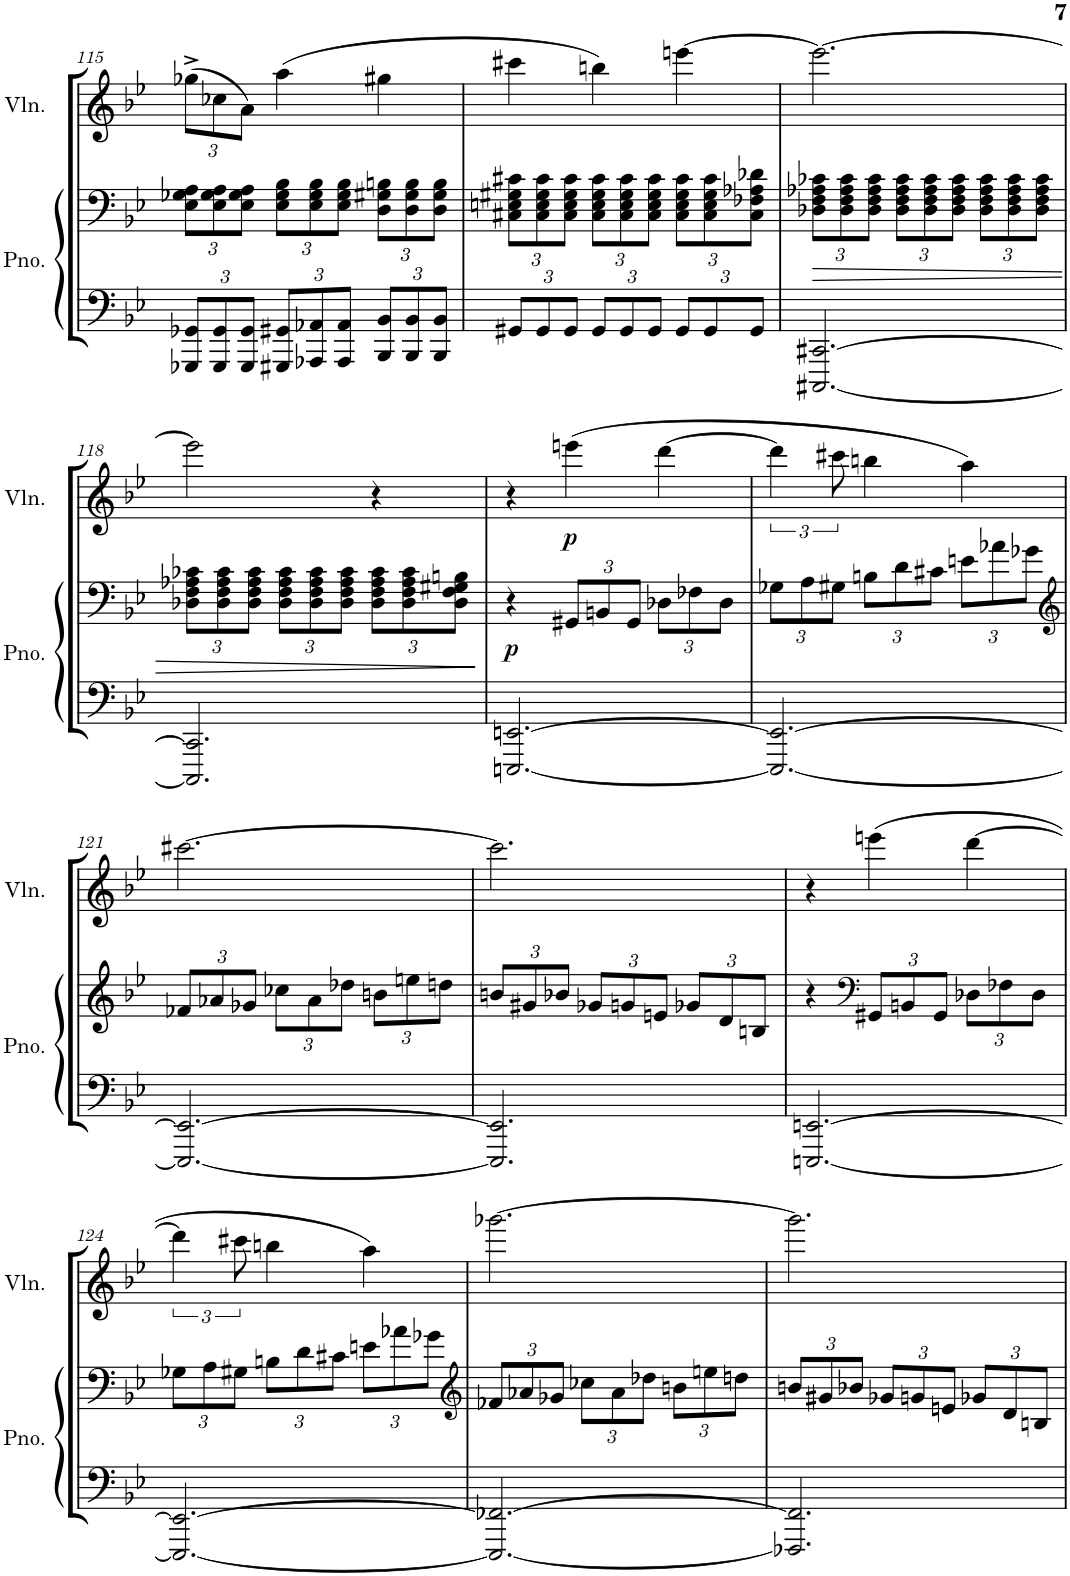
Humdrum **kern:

**kern	**kern	**dynam	**kern	**dynam
*part2	*part2	*part2	*part1	*part1
*staff3	*staff2	*staff2/3	*staff1	*staff1
*I"Piano	*	*	*I"Violin	*
*I'Pno.	*	*	*I'Vln.	*
!!LO:PB:g=z
*clefF4	*clefF4	*	*clefG2	*
*k[b-e-]	*k[b-e-]	*	*k[b-e-]	*
*M3/4	*M3/4	*	*M3/4	*
*Xbrackettup	*Xbrackettup	*	*Xbrackettup	*
=115	=115	=115	=115	=115
12GGG-X/ 12GG-X/L	12E-\ 12G-X\ 12A\L	.	(12gg-X^\L	.
12GGG-/ 12GG-/	12E-\ 12G-\ 12A\	.	12cc-X\	.
12GGG-/ 12GG-/J	12E-\ 12G-\ 12A\J	.	12a\J)	.
12GGG#X/ 12GG#X/L	12E-\ 12G-\ 12B-\L	.	(4aa\	.
12AAA-X/ 12AA-X/	12E-\ 12G-\ 12B-\	.	.	.
12AAA-/ 12AA-/J	12E-\ 12G-\ 12B-\J	.	.	.
12BBB-/ 12BB-/L	12D\ 12G#X\ 12Bn\L	.	4gg#X\	.
12BBB-/ 12BB-/	12D\ 12G#\ 12B\	.	.	.
12BBB-/ 12BB-/J	12D\ 12G#\ 12B\J	.	.	.
=116	=116	=116	=116	=116
12GG#X/L	12C#X\ 12En\ 12G#X\ 12c#X\L	.	4ccc#X\	.
12GG#/	12C#\ 12E\ 12G#\ 12c#\	.	.	.
12GG#/J	12C#\ 12E\ 12G#\ 12c#\J	.	.	.
12GG#/L	12C#\ 12E\ 12G#\ 12c#\L	.	4bbn\)	.
12GG#/	12C#\ 12E\ 12G#\ 12c#\	.	.	.
12GG#/J	12C#\ 12E\ 12G#\ 12c#\J	.	.	.
12GG#/L	12C#\ 12E\ 12G#\ 12c#\L	.	[4eeen\	.
12GG#/	12C#\ 12E\ 12G#\ 12c#\	.	.	.
12GG#/J	12C#\ 12F-X\ 12A-X\ 12d-X\J	.	.	.
=117	=117	=117	=117	=117
!	!	!LO:HP:b	!	!
[2.CCC#X/ [2.CC#X/	12D-X\ 12F\ 12A-X\ 12c-X\L	>	2.eee\_	.
.	12D-\ 12F\ 12A-\ 12c-\	.	.	.
.	12D-\ 12F\ 12A-\ 12c-\J	.	.	.
.	12D-\ 12F\ 12A-\ 12c-\L	.	.	.
.	12D-\ 12F\ 12A-\ 12c-\	.	.	.
.	12D-\ 12F\ 12A-\ 12c-\J	.	.	.
.	12D-\ 12F\ 12A-\ 12c-\L	.	.	.
.	12D-\ 12F\ 12A-\ 12c-\	.	.	.
.	12D-\ 12F\ 12A-\ 12c-\J	.	.	.
!!LO:LB:g=z
=118	=118	=118	=118	=118
2.CCC#/] 2.CC#/]	12D-X\ 12F\ 12A-X\ 12c-X\L	.	2eee\]	.
.	12D-\ 12F\ 12A-\ 12c-\	.	.	.
.	12D-\ 12F\ 12A-\ 12c-\J	.	.	.
.	12D-\ 12F\ 12A-\ 12c-\L	.	.	.
.	12D-\ 12F\ 12A-\ 12c-\	.	.	.
.	12D-\ 12F\ 12A-\ 12c-\J	.	.	.
.	12D-\ 12F\ 12A-\ 12c-\L	.	4r	.
.	12D-\ 12F\ 12A-\ 12c-\	.	.	.
.	12D-\ 12F\ 12G#X\ 12Bn\J	.	.	.
.	.	]	.	.
=119	=119	=119	=119	=119
!	!	!LO:DY:a=2	!	!
[2.EEEn/ [2.EEn/	4r	p	4r	.
!	!	!	!	!LO:DY:b
.	12GG#X/L	.	(4eeen\	p
.	12BBn/	.	.	.
.	12GG#/J	.	.	.
.	12D-X\L	.	[4ddd\	.
.	12F-X\	.	.	.
.	12D-\J	.	.	.
=120	=120	=120	=120	=120
*	*	*	*brackettup	*
2.EEE/_ 2.EE/_	12G-X\L	.	6ddd\]	.
.	12A\	.	.	.
.	12G#X\J	.	12ccc#X\	.
.	12Bn\L	.	4bbn\	.
.	12d\	.	.	.
.	12c#X\J	.	.	.
.	12en\L	.	4aa\)	.
.	12a-X\	.	.	.
.	12g-X\J	.	.	.
!!LO:LB:g=z
=121	=121	=121	=121	=121
*	*clefG2	*	*	*
2.EEE/_ 2.EE/_	12f-X/L	.	[2.ccc#X\	.
.	12a-X/	.	.	.
.	12g-X/J	.	.	.
.	12cc-X\L	.	.	.
.	12a-\	.	.	.
.	12dd-X\J	.	.	.
.	12bn\L	.	.	.
.	12een\	.	.	.
.	12ddn\J	.	.	.
=122	=122	=122	=122	=122
2.EEE/] 2.EE/]	12bn/L	.	2.ccc#\]	.
.	12g#X/	.	.	.
.	12b-X/J	.	.	.
.	12g-X/L	.	.	.
.	12gn/	.	.	.
.	12en/J	.	.	.
.	12g-X/L	.	.	.
.	12d/	.	.	.
.	12Bn/J	.	.	.
=123	=123	=123	=123	=123
[2.EEEn/ [2.EEn/	4r	.	4r	.
*	*clefF4	*	*	*
.	12GG#X/L	.	(4eeen\	.
.	12BBn/	.	.	.
.	12GG#/J	.	.	.
.	12D-X\L	.	[4ddd\	.
.	12F-X\	.	.	.
.	12D-\J	.	.	.
!!LO:LB:g=z
=124	=124	=124	=124	=124
2.EEE/_ 2.EE/_	12G-X\L	.	6ddd\]	.
.	12A\	.	.	.
.	12G#X\J	.	12ccc#X\	.
.	12Bn\L	.	4bbn\	.
.	12d\	.	.	.
.	12c#X\J	.	.	.
.	12en\L	.	4aa\)	.
.	12a-X\	.	.	.
.	12g-X\J	.	.	.
=125	=125	=125	=125	=125
*	*clefG2	*	*	*
2.EEE/_ 2.FF-X/_	12f-X/L	.	[2.ggg-X\	.
.	12a-X/	.	.	.
.	12g-X/J	.	.	.
.	12cc-X\L	.	.	.
.	12a-\	.	.	.
.	12dd-X\J	.	.	.
.	12bn\L	.	.	.
.	12een\	.	.	.
.	12ddn\J	.	.	.
=126	=126	=126	=126	=126
2.FFF-X/] 2.FF-/]	12bn/L	.	2.ggg-\]	.
.	12g#X/	.	.	.
.	12b-X/J	.	.	.
.	12g-X/L	.	.	.
.	12gn/	.	.	.
.	12en/J	.	.	.
.	12g-X/L	.	.	.
.	12d/	.	.	.
.	12Bn/J	.	.	.
=	=	=	=	=
*-	*-	*-	*-	*-
